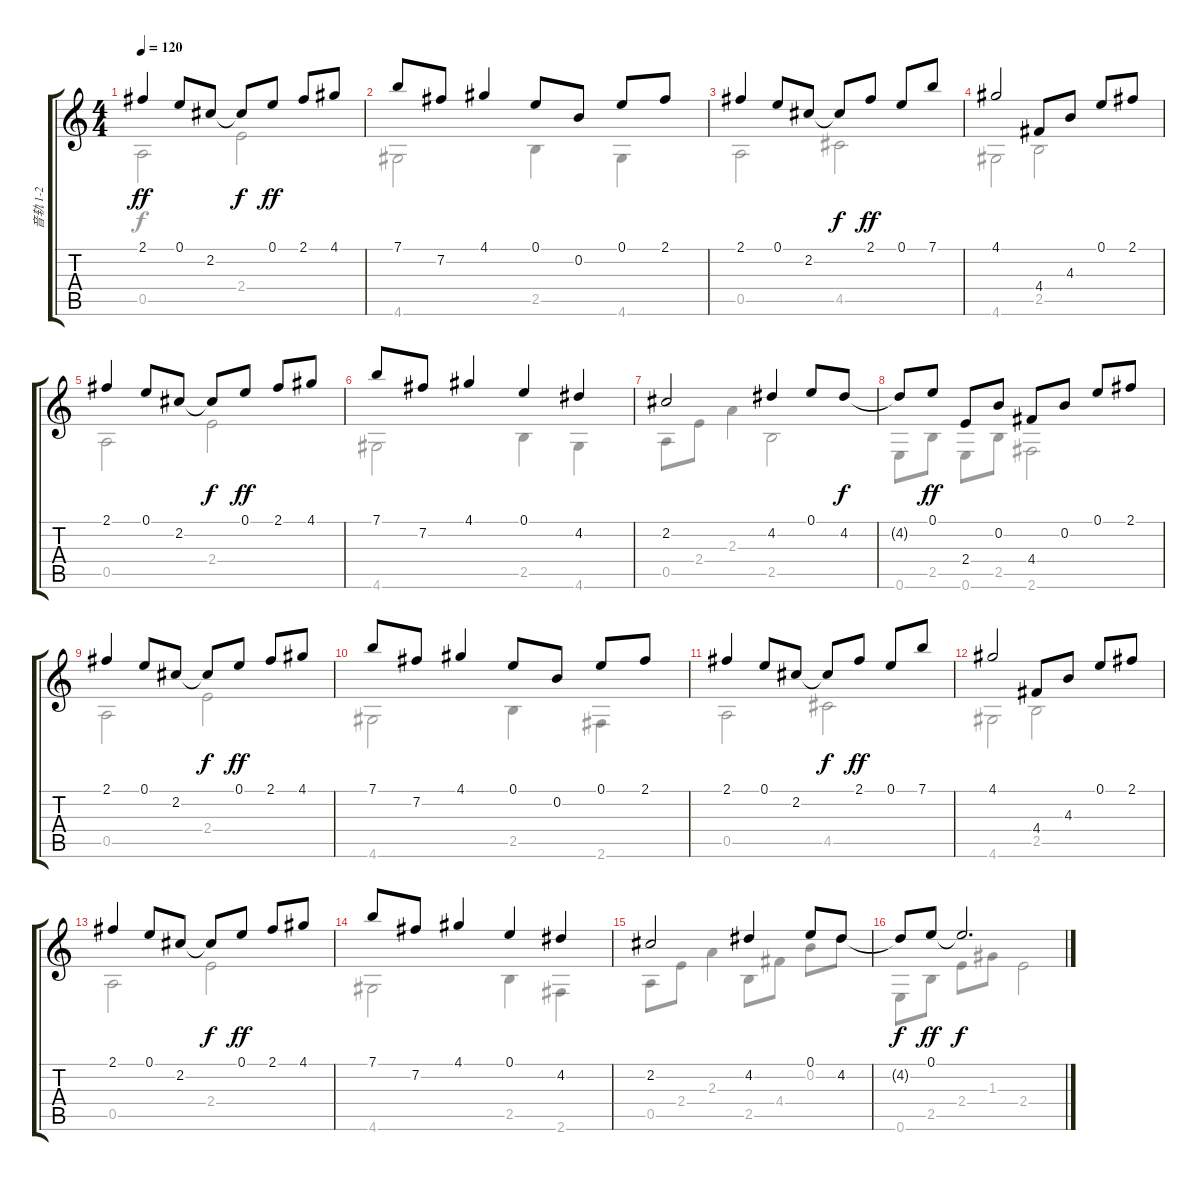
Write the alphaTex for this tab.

\track ("音轨 1-2" "音轨 1-2") {instrument acousticguitarsteel}
\staff {score tabs}
\tuning (E4 B3 G3 D3 A2 E2) {hide}
\voice
\ts (4 4)
\tempo 120
\clef g2
\ks c
2.1.4{dy ff} 0.1.8 2.2.8 2.2{t}.8{dy f} 0.1.8{dy ff} 2.1.8 4.1.8 |
7.1.8 7.2.8 4.1.4 0.1.8 0.2.8 0.1.8 2.1.8 |
2.1.4 0.1.8 2.2.8 2.2{t}.8{dy f} 2.1.8{dy ff} 0.1.8 7.1.8 |
4.1.2 4.4.8 4.3.8 0.1.8 2.1.8 |
2.1.4 0.1.8 2.2.8 2.2{t}.8{dy f} 0.1.8{dy ff} 2.1.8 4.1.8 |
7.1.8 7.2.8 4.1.4 0.1.4 4.2.4 |
2.2.2 4.2.4 0.1.8 4.2.8{dy f} |
4.2{t}.8 0.1.8{dy ff} 2.4.8 0.2.8 4.4.8 0.2.8 0.1.8 2.1.8 |
2.1.4 0.1.8 2.2.8 2.2{t}.8{dy f} 0.1.8{dy ff} 2.1.8 4.1.8 |
7.1.8 7.2.8 4.1.4 0.1.8 0.2.8 0.1.8 2.1.8 |
2.1.4 0.1.8 2.2.8 2.2{t}.8{dy f} 2.1.8{dy ff} 0.1.8 7.1.8 |
4.1.2 4.4.8 4.3.8 0.1.8 2.1.8 |
2.1.4 0.1.8 2.2.8 2.2{t}.8{dy f} 0.1.8{dy ff} 2.1.8 4.1.8 |
7.1.8 7.2.8 4.1.4 0.1.4 4.2.4 |
2.2.2 4.2.4 0.1.8 4.2.8 |
4.2{t}.8{dy f} 0.1.8{dy ff} 0.1{t}.2{d dy f}
\voice
\clef g2
\ottava regular
\simile none
\ks c
0.5.2{dy f} 2.4.2 |
4.6.2 2.5.4 4.6.4 |
0.5.2 4.5.2 |
4.6.2 2.5.2 |
0.5.2 2.4.2 |
4.6.2 2.5.4 4.6.4 |
0.5.8 2.4.8 2.3.4 2.5.2 |
0.6.8 2.5.8 0.6.8 2.5.8 2.6.2 |
0.5.2 2.4.2 |
4.6.2 2.5.4 2.6.4 |
0.5.2 4.5.2 |
4.6.2 2.5.2 |
0.5.2 2.4.2 |
4.6.2 2.5.4 2.6.4 |
0.5.8 2.4.8 2.3.4 2.5.8 4.4.8 0.2.8 4.2.8 |
0.6.8 2.5.8 2.4.8 1.3.8 2.4.2
